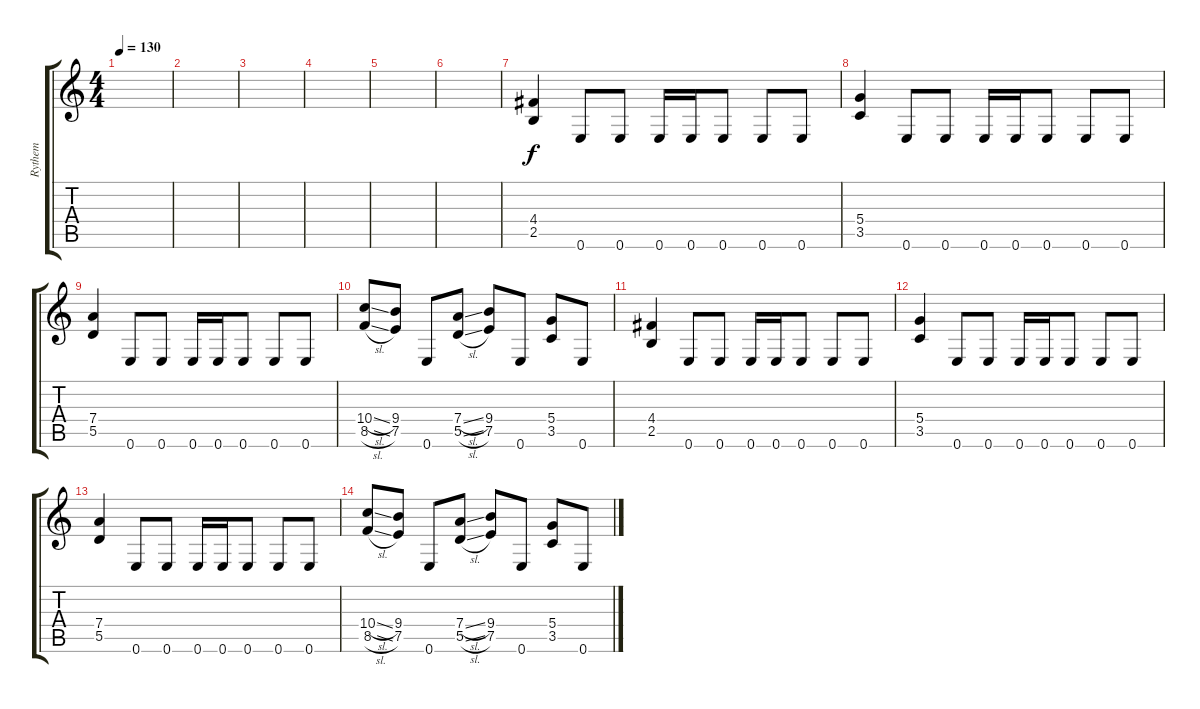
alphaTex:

\track ("Rythem" "Rythem") {instrument distortionguitar}
\staff {score tabs}
\tuning (E4 B3 G3 D3 A2 E2) {hide}
\ts (4 4)
\tempo 130
\clef g2
\ks c
|
|
|
|
|
|
(4.4 2.5).4 0.6.8 0.6.8 0.6.16 0.6.16 0.6.8 0.6.8 0.6.8 |
(5.4 3.5).4 0.6.8 0.6.8 0.6.16 0.6.16 0.6.8 0.6.8 0.6.8 |
(7.4 5.5).4 0.6.8 0.6.8 0.6.16 0.6.16 0.6.8 0.6.8 0.6.8 |
(10.4{sl} 8.5{sl}).8 (9.4 7.5).8 0.6.8 (7.4{sl} 5.5{sl}).8 (9.4 7.5).8 0.6.8 (5.4 3.5).8 0.6.8 |
(4.4 2.5).4 0.6.8 0.6.8 0.6.16 0.6.16 0.6.8 0.6.8 0.6.8 |
(5.4 3.5).4 0.6.8 0.6.8 0.6.16 0.6.16 0.6.8 0.6.8 0.6.8 |
(7.4 5.5).4 0.6.8 0.6.8 0.6.16 0.6.16 0.6.8 0.6.8 0.6.8 |
(10.4{sl} 8.5{sl}).8 (9.4 7.5).8 0.6.8 (7.4{sl} 5.5{sl}).8 (9.4 7.5).8 0.6.8 (5.4 3.5).8 0.6.8
